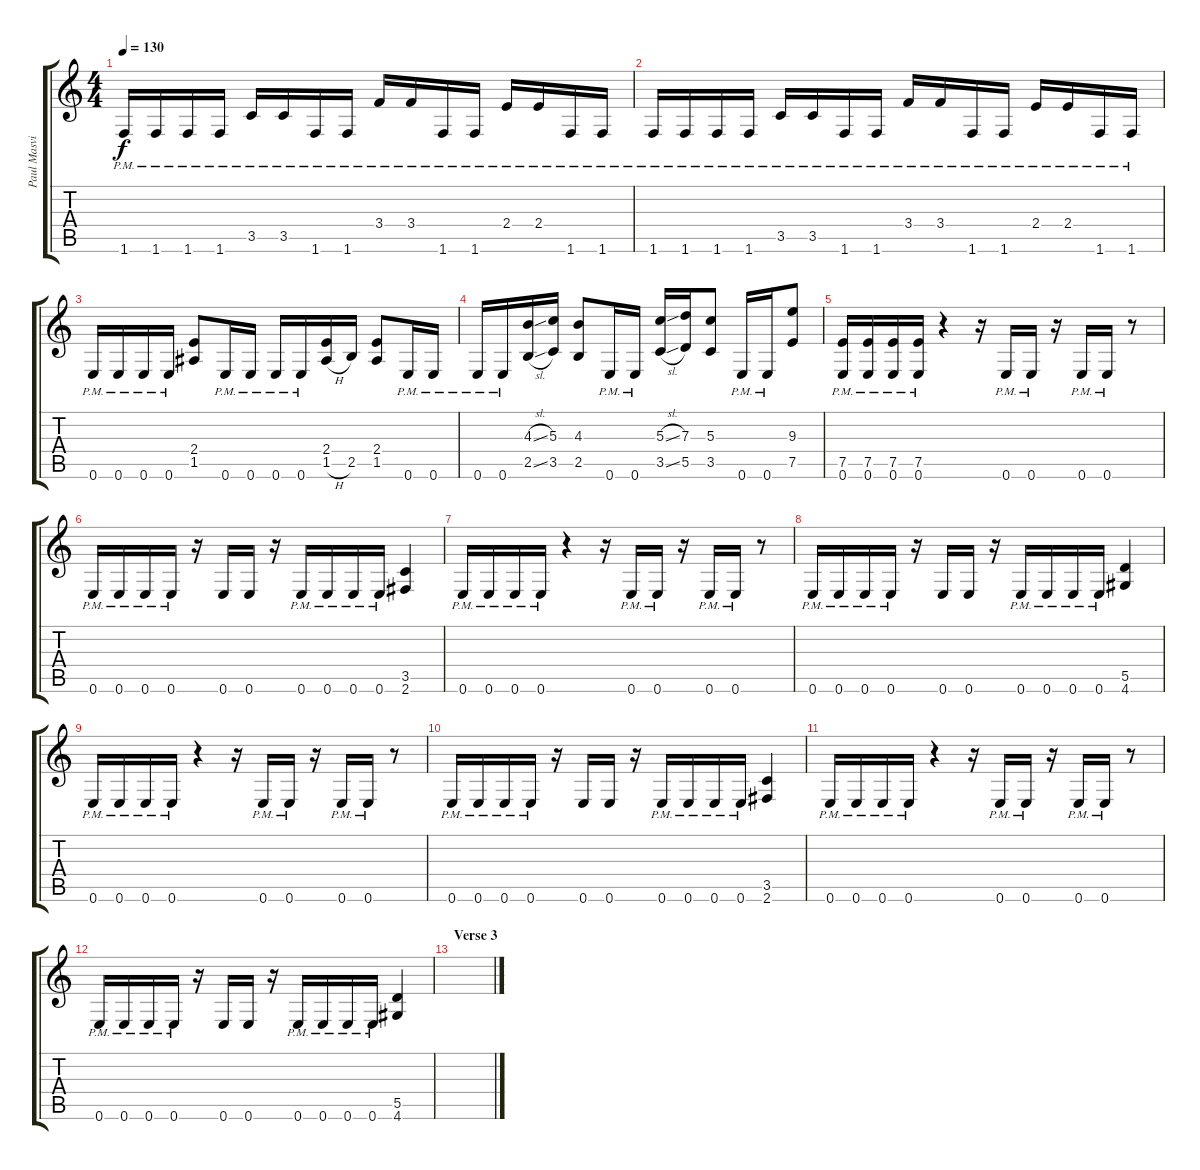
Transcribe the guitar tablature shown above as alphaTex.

\track ("Paul Masvidal" "Paul Masvi") {instrument distortionguitar}
\staff {score tabs}
\tuning (E4 B3 G3 D3 A2 E2) {hide}
\ts (4 4)
\tempo 130
\clef g2
\ks c
1.6{pm}.16{dy f} 1.6{pm}.16 1.6{pm}.16 1.6{pm}.16 3.5{pm}.16 3.5{pm}.16 1.6{pm}.16 1.6{pm}.16 3.4{pm}.16 3.4{pm}.16 1.6{pm}.16 1.6{pm}.16 2.4{pm}.16 2.4{pm}.16 1.6{pm}.16 1.6{pm}.16 |
1.6{pm}.16 1.6{pm}.16 1.6{pm}.16 1.6{pm}.16 3.5{pm}.16 3.5{pm}.16 1.6{pm}.16 1.6{pm}.16 3.4{pm}.16 3.4{pm}.16 1.6{pm}.16 1.6{pm}.16 2.4{pm}.16 2.4{pm}.16 1.6{pm}.16 1.6{pm}.16 |
0.6{pm}.16 0.6{pm}.16 0.6{pm}.16 0.6{pm}.16 (2.4 1.5).8 0.6{pm}.16 0.6{pm}.16 0.6{pm}.16 0.6{pm}.16 (2.4 1.5{h}).16 2.5.16 (2.4 1.5).8 0.6{pm}.16 0.6{pm}.16 |
0.6{pm}.16 0.6{pm}.16 (4.3{sl} 2.5{sl}).16 (5.3 3.5).16 (4.3 2.5).8 0.6{pm}.16 0.6{pm}.16 (5.3{sl} 3.5{sl}).16 (7.3 5.5).16 (5.3 3.5).8 0.6{pm}.16 0.6{pm}.16 (9.3 7.5).8 |
(7.5{pm} 0.6{pm}).16 (7.5{pm} 0.6{pm}).16 (7.5{pm} 0.6{pm}).16 (7.5{pm} 0.6{pm}).16 r.4 r.16 0.6{pm}.16 0.6{pm}.16 r.16 0.6{pm}.16 0.6{pm}.16 r.8 |
0.6{pm}.16 0.6{pm}.16 0.6{pm}.16 0.6{pm}.16 r.16 0.6.16 0.6.16 r.16 0.6{pm}.16 0.6{pm}.16 0.6{pm}.16 0.6{pm}.16 (3.5 2.6).4 |
0.6{pm}.16 0.6{pm}.16 0.6{pm}.16 0.6{pm}.16 r.4 r.16 0.6{pm}.16 0.6{pm}.16 r.16 0.6{pm}.16 0.6{pm}.16 r.8 |
0.6{pm}.16 0.6{pm}.16 0.6{pm}.16 0.6{pm}.16 r.16 0.6.16 0.6.16 r.16 0.6{pm}.16 0.6{pm}.16 0.6{pm}.16 0.6{pm}.16 (5.5 4.6).4 |
0.6{pm}.16 0.6{pm}.16 0.6{pm}.16 0.6{pm}.16 r.4 r.16 0.6{pm}.16 0.6{pm}.16 r.16 0.6{pm}.16 0.6{pm}.16 r.8 |
0.6{pm}.16 0.6{pm}.16 0.6{pm}.16 0.6{pm}.16 r.16 0.6.16 0.6.16 r.16 0.6{pm}.16 0.6{pm}.16 0.6{pm}.16 0.6{pm}.16 (3.5 2.6).4 |
0.6{pm}.16 0.6{pm}.16 0.6{pm}.16 0.6{pm}.16 r.4 r.16 0.6{pm}.16 0.6{pm}.16 r.16 0.6{pm}.16 0.6{pm}.16 r.8 |
0.6{pm}.16 0.6{pm}.16 0.6{pm}.16 0.6{pm}.16 r.16 0.6.16 0.6.16 r.16 0.6{pm}.16 0.6{pm}.16 0.6{pm}.16 0.6{pm}.16 (5.5 4.6).4 |
\section ("" "Verse 3")
